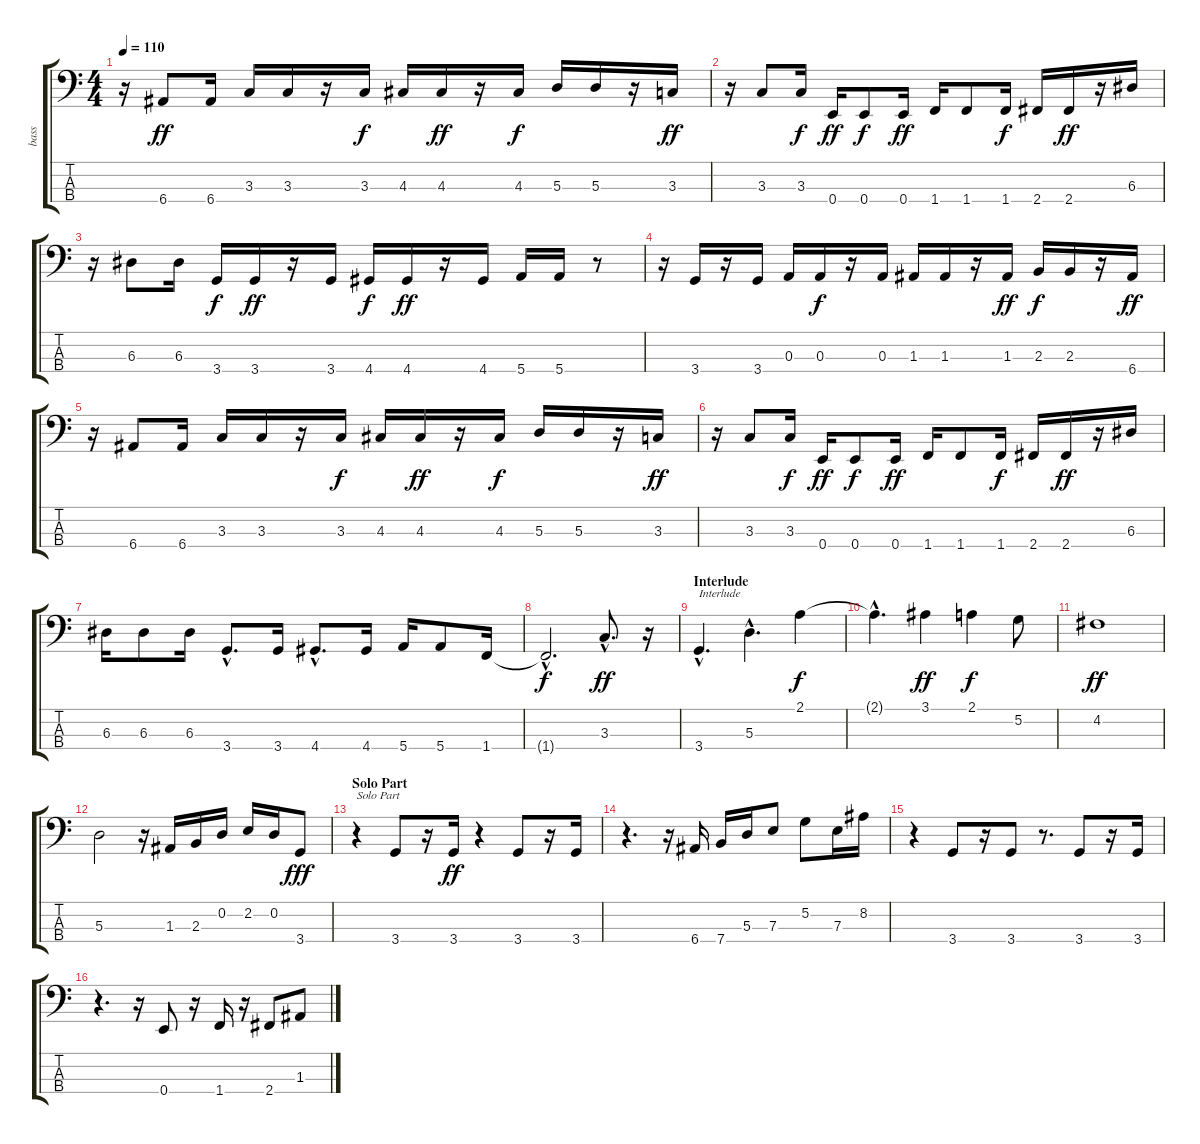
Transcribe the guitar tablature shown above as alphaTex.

\track ("bass" "bass") {instrument electricbassfinger}
\staff {score tabs}
\tuning (G2 D2 A1 E1) {hide}
\ts (4 4)
\tempo 110
\clef f4
\ks c
r.16{dy ff} 6.4.8 6.4.16 3.3.16 3.3.16 r.16 3.3.16{dy f} 4.3.16 4.3.16{dy ff} r.16 4.3.16{dy f} 5.3.16 5.3.16 r.16 3.3.16{dy ff} |
r.16 3.3.8 3.3.16{dy f} 0.4.16{dy ff} 0.4.8{dy f} 0.4.16{dy ff} 1.4.16 1.4.8 1.4.16{dy f} 2.4.16 2.4.16{dy ff} r.16 6.3.16 |
r.16 6.3.8 6.3.16 3.4.16{dy f} 3.4.16{dy ff} r.16 3.4.16 4.4.16{dy f} 4.4.16{dy ff} r.16 4.4.16 5.4.16 5.4.16 r.8 |
r.16 3.4.16 r.16 3.4.16 0.3.16 0.3.16{dy f} r.16 0.3.16 1.3.16 1.3.16 r.16 1.3.16{dy ff} 2.3.16{dy f} 2.3.16 r.16 6.4.16{dy ff} |
r.16 6.4.8 6.4.16 3.3.16 3.3.16 r.16 3.3.16{dy f} 4.3.16 4.3.16{dy ff} r.16 4.3.16{dy f} 5.3.16 5.3.16 r.16 3.3.16{dy ff} |
r.16 3.3.8 3.3.16{dy f} 0.4.16{dy ff} 0.4.8{dy f} 0.4.16{dy ff} 1.4.16 1.4.8 1.4.16{dy f} 2.4.16 2.4.16{dy ff} r.16 6.3.16 |
6.3.16 6.3.8 6.3.16 3.4{hac}.8{d} 3.4.16 4.4{hac}.8{d} 4.4.16 5.4.16 5.4.8 1.4.16 |
1.4{hac t}.2{d dy f} 3.3{hac}.8{d dy ff} r.16 |
\section ("" "Interlude")
3.4{hac}.4{d txt "Interlude"} 5.3{hac}.4{d} 2.1.4{dy f} |
2.1{hac t}.4{d} 3.1.4{dy ff} 2.1.4{dy f} 5.2.8 |
4.2.1{dy ff} |
5.3.2 r.16 1.3.16 2.3.16 0.2.16 2.2.16 0.2.16 3.4.8{dy fff} |
\section ("" "Solo Part")
r.4{txt "Solo Part"} 3.4.8 r.16 3.4.16{dy ff} r.4 3.4.8 r.16 3.4.16 |
r.4{d} r.16 6.4.16 7.4.16 5.3.16 7.3.8 5.2.8 7.3.16 8.2.16 |
r.4 3.4.8 r.16 3.4.8 r.8{d} 3.4.8 r.16 3.4.16 |
r.4{d} r.16 0.4.8 r.16 1.4.16 r.16 2.4.8 1.3.8
